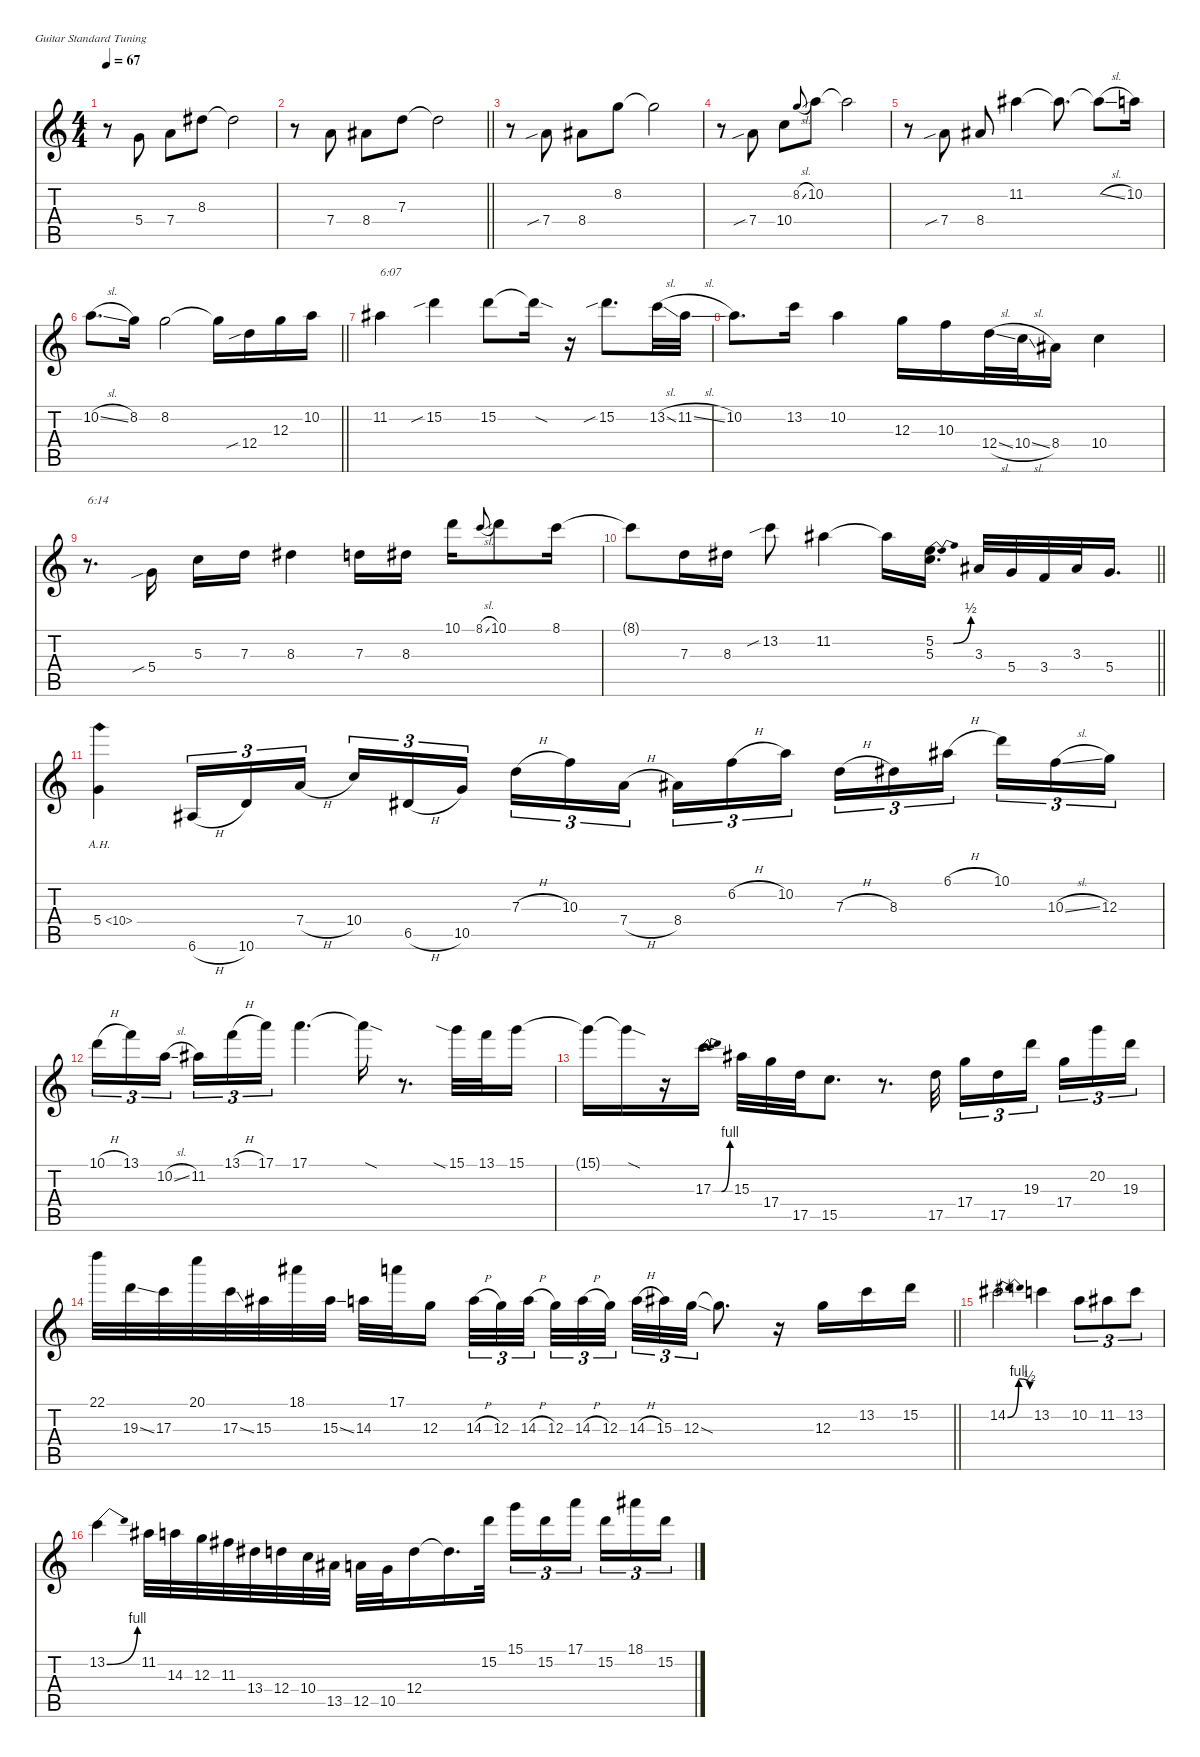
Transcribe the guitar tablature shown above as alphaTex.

\defaultSystemsLayout 4
\hideDynamics
\bracketExtendMode nobrackets
\singleTrackTrackNamePolicy hidden
\multiTrackTrackNamePolicy hidden
\firstSystemTrackNameMode fullname
\otherSystemsTrackNameOrientation horizontal
\track ("Guitar 1" "dist.guit.") {defaultSystemsLayout 4 mute instrument distortionguitar}
\staff {score tabs}
\tuning (E4 B3 G3 D3 A2 E2)
\ts (4 4)
\tempo 67
\clef g2
\ks c
r.8{dy f beam Down} 5.4.8{beam Down} 7.4.8{beam Down} 8.3{acc #}.8{beam Down} 8.3{t acc #}.2{beam Down} |
\barLineRight lightlight
r.8{beam Down} 7.4.8{beam Down} 8.4{acc #}.8{beam Down} 7.3.8{beam Down} 7.3{t}.2{beam Down} |
r.8{beam Down} 7.4{sib}.8{beam Down} 8.4{acc #}.8{beam Down} 8.2.8{beam Down} 8.2{t}.2{beam Down} |
r.8{beam Down} 7.4{sib}.8{beam Down} 10.4.8{beam Down} 8.2{sl}.8{gr onbeat dy mf beam Up} 10.2.8{dy f beam Down} 10.2{t}.2{beam Down} |
r.8{beam Down} 7.4{sib}.8{beam Up} 8.4{acc #}.8{beam Up} 11.2{acc #}.4{beam Down} 11.2{t acc #}.8{d beam Down} 11.2{sl t acc #}.8{beam Down} 10.2.16{beam Down} |
\barLineRight lightlight
10.2{sl}.8{d beam Down} 8.2.16{beam Down} 8.2.2{beam Down} 8.2{t}.16{beam Down} 12.4{sib}.16{beam Down} 12.3.16{beam Down} 10.2.16{beam Down} |
11.2{acc #}.4{txt "6:07" beam Down} 15.2{sib}.4{beam Down} 15.2.8{beam Down} 15.2{sod t}.16{beam Down} r.16{beam Down} 15.2{sib}.8{d beam Down} 13.2{sl}.32{beam Down} 11.2{sl acc #}.32{beam Down} |
10.2.8{d beam Down} 13.2.16{beam Down} 10.2.4{beam Down} 12.3.16{beam Down} 10.3.16{beam Down} 12.4{sl}.32{beam Down} 10.4{sl}.32{beam Down} 8.4{acc #}.16{beam Down} 10.4.4{beam Down} |
r.8{d txt "6:14" beam Down} 5.4{sib}.16{beam Down} 5.3.16{beam Down} 7.3.16{beam Down} 8.3{acc #}.4{beam Down} 7.3.16{beam Down} 8.3{acc #}.16{beam Down} 10.1.16{beam Down} 8.1{sl}.8{gr onbeat dy mf beam Up} 10.1.8{dy f beam Down} 8.1.16{beam Down} |
\barLineRight lightlight
8.1{t}.8{beam Down} 7.3.16{beam Down} 8.3{acc #}.16{beam Down} 13.2{sib}.8{beam Down} 11.2{acc #}.4{beam Down} 11.2{t acc #}.16{beam Down} (5.2{be (bendrelease 0 0 19.999999199999998 2 30 2 9.999999599999999 0)} 5.3).16{d beam Down} 3.3{acc #}.32{beam Up} 5.4.32{beam Up} 3.4.32{beam Up} 3.3{acc #}.32{beam Up} 5.4.16{d beam Up} |
5.4{ah 5}.4{beam Down} 6.6{h acc #}.16{tu (3 2) beam Up} 10.6.16{tu (3 2) beam Up} 7.4{h}.16{tu (3 2) beam Up} 10.4.16{tu (3 2) beam Up} 6.5{h acc #}.16{tu (3 2) beam Up} 10.5.16{tu (3 2) beam Up} 7.3{h}.16{tu (3 2) beam Down} 10.3.16{tu (3 2) beam Down} 7.4{h}.16{tu (3 2) beam Down} 8.4{acc #}.16{tu (3 2) beam Down} 6.2{h}.16{tu (3 2) beam Down} 10.2.16{tu (3 2) beam Down} 7.3{h}.16{tu (3 2) beam Down} 8.3{acc #}.16{tu (3 2) beam Down} 6.1{h acc #}.16{tu (3 2) beam Down} 10.1.16{tu (3 2) beam Down} 10.3{sl}.16{tu (3 2) beam Down} 12.3.16{tu (3 2) beam Down} |
10.1{h}.16{tu (3 2) beam Down} 13.1.16{tu (3 2) beam Down} 10.2{sl}.16{tu (3 2) beam Down} 11.2{acc #}.16{tu (3 2) beam Down} 13.1{h}.16{tu (3 2) beam Down} 17.1.16{tu (3 2) beam Down} 17.1.4{d beam Down} 17.1{sod t}.16{beam Down} r.8{d beam Down} 15.1{sia}.32{beam Down} 13.1.32{beam Down} 15.1.16{beam Down} |
15.1{t}.16{beam Down} 15.1{sod t}.16{beam Down} r.16{beam Down} 17.3{be (bendrelease 0 0 19.999999199999998 4 30 4 9.999999599999999 0)}.16{beam Down} 15.3{acc #}.32{beam Down} 17.4.32{beam Down} 17.5.32{beam Down} 15.5.8{d beam Down} r.8{d beam Down} 17.5.32{beam Down} 17.4.16{tu (3 2) beam Down} 17.5.16{tu (3 2) beam Down} 19.3.16{tu (3 2) beam Down} 17.4.16{tu (3 2) beam Down} 20.2.16{tu (3 2) beam Down} 19.3.16{tu (3 2) beam Down} |
\barLineRight lightlight
22.1.32{beam Down} 19.3{ss}.32{beam Down} 17.3.32{beam Down} 20.1.32{beam Down} 17.3{ss}.32{beam Down} 15.3{acc #}.32{beam Down} 18.1{acc #}.32{beam Down} 15.3{ss acc #}.32{beam Down} 14.3.32{beam Down} 17.1.32{beam Down} 12.3.16{beam Down} 14.3{h}.32{tu (3 2) beam Down} 12.3.32{tu (3 2) beam Down} 14.3{h}.32{tu (3 2) beam Down} 12.3.32{tu (3 2) beam Down} 14.3{h}.32{tu (3 2) beam Down} 12.3.32{tu (3 2) beam Down} 14.3{h}.32{tu (3 2) beam Down} 15.3{acc #}.32{tu (3 2) beam Down} 12.3{sod}.32{tu (3 2) beam Down} 12.3{t}.8{d beam Down} r.16{beam Down} 12.3.16{beam Down} 13.2.16{beam Down} 15.2.16{beam Down} |
14.2{be (bendrelease 0 0 15 4 45 4 60 2) acc #}.2{beam Down} 13.2.4{beam Down} 10.2.8{tu (3 2) beam Down} 11.2{acc #}.8{tu (3 2) beam Down} 13.2.8{tu (3 2) beam Down} |
13.2{be (bend 0 0 30 4)}.4{beam Down} 11.2{acc #}.32{beam Down} 14.3.32{beam Down} 12.3.32{beam Down} 11.3{acc #}.32{beam Down} 13.4{acc #}.32{beam Down} 12.4.32{beam Down} 10.4.32{beam Down} 13.5{acc #}.32{beam Down} 12.5.32{beam Down} 10.5.32{beam Down} 12.4.16{beam Down} 12.4{t}.16{d beam Down} 15.2.32{beam Down} 15.1.16{tu (3 2) beam Down} 15.2.16{tu (3 2) beam Down} 17.1.16{tu (3 2) beam Down} 15.2.16{tu (3 2) beam Down} 18.1{acc #}.16{tu (3 2) beam Down} 15.2.16{tu (3 2) beam Down}
